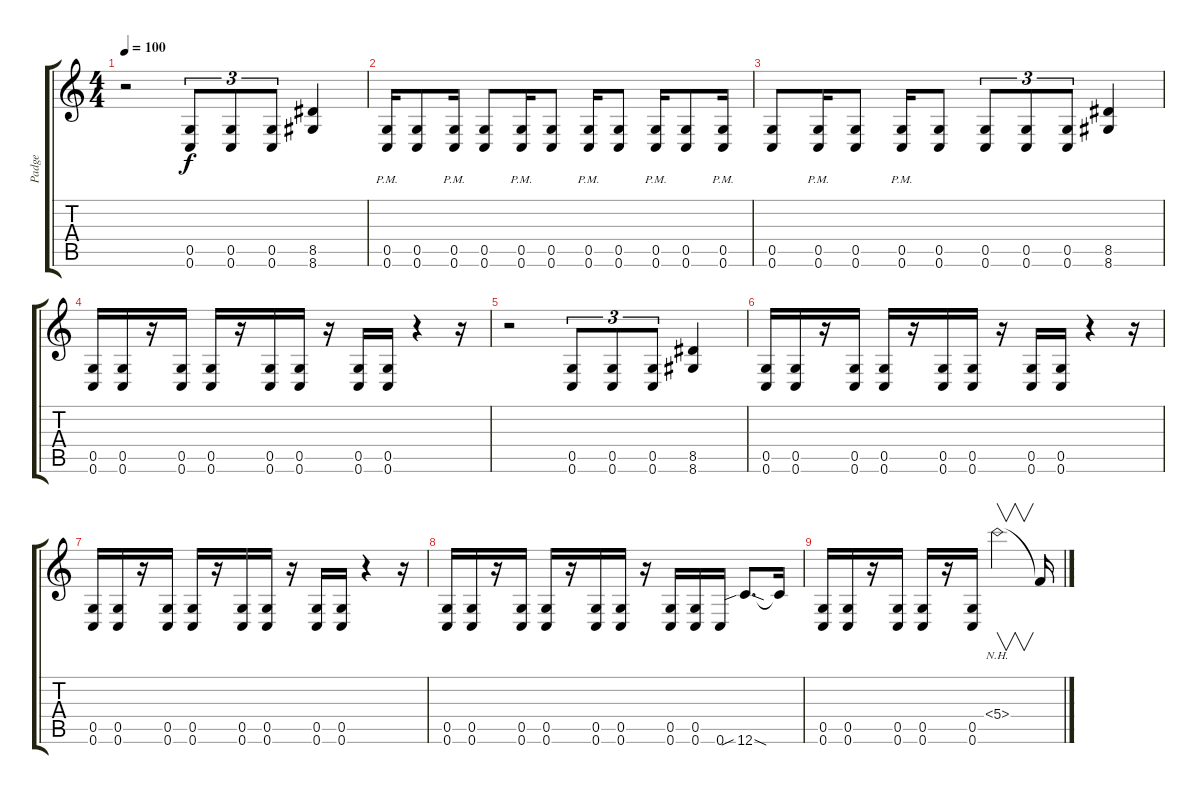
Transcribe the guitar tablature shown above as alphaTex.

\track ("Padge" "Padge") {instrument distortionguitar}
\staff {score tabs}
\tuning (D4 A3 F3 C3 G2 C2) {hide}
\ts (4 4)
\tempo 100
\clef g2
\ks c
r.2{dy f} (0.5 0.6).8{tu (3 2)} (0.5 0.6).8{tu (3 2)} (0.5 0.6).8{tu (3 2)} (8.5 8.6).4 |
(0.5{pm} 0.6{pm}).16 (0.5 0.6).8 (0.5{pm} 0.6{pm}).16 (0.5 0.6).8 (0.5{pm} 0.6{pm}).16 (0.5 0.6).8 (0.5{pm} 0.6{pm}).16 (0.5 0.6).8 (0.5{pm} 0.6{pm}).16 (0.5 0.6).8 (0.5{pm} 0.6{pm}).16 |
(0.5 0.6).8 (0.5{pm} 0.6{pm}).16 (0.5 0.6).8 (0.5{pm} 0.6{pm}).16 (0.5 0.6).8 (0.5 0.6).8{tu (3 2)} (0.5 0.6).8{tu (3 2)} (0.5 0.6).8{tu (3 2)} (8.5 8.6).4 |
(0.5 0.6).16 (0.5 0.6).16 r.16 (0.5 0.6).16 (0.5 0.6).16 r.16 (0.5 0.6).16 (0.5 0.6).16 r.16 (0.5 0.6).16 (0.5 0.6).16 r.4 r.16 |
r.2 (0.5 0.6).8{tu (3 2)} (0.5 0.6).8{tu (3 2)} (0.5 0.6).8{tu (3 2)} (8.5 8.6).4 |
(0.5 0.6).16 (0.5 0.6).16 r.16 (0.5 0.6).16 (0.5 0.6).16 r.16 (0.5 0.6).16 (0.5 0.6).16 r.16 (0.5 0.6).16 (0.5 0.6).16 r.4 r.16 |
(0.5 0.6).16 (0.5 0.6).16 r.16 (0.5 0.6).16 (0.5 0.6).16 r.16 (0.5 0.6).16 (0.5 0.6).16 r.16 (0.5 0.6).16 (0.5 0.6).16 r.4 r.16 |
(0.5 0.6).16 (0.5 0.6).16 r.16 (0.5 0.6).16 (0.5 0.6).16 r.16 (0.5 0.6).16 (0.5 0.6).16 r.16 (0.5 0.6).16 (0.5 0.6).16 0.6.16 12.6{sib sod}.8{d} 12.6{t}.16 |
(0.5 0.6).16 (0.5 0.6).16 r.16 (0.5 0.6).16 (0.5 0.6).16 r.16 (0.5 0.6).16 5.4{nh}.2{v} 5.4{t}.16
